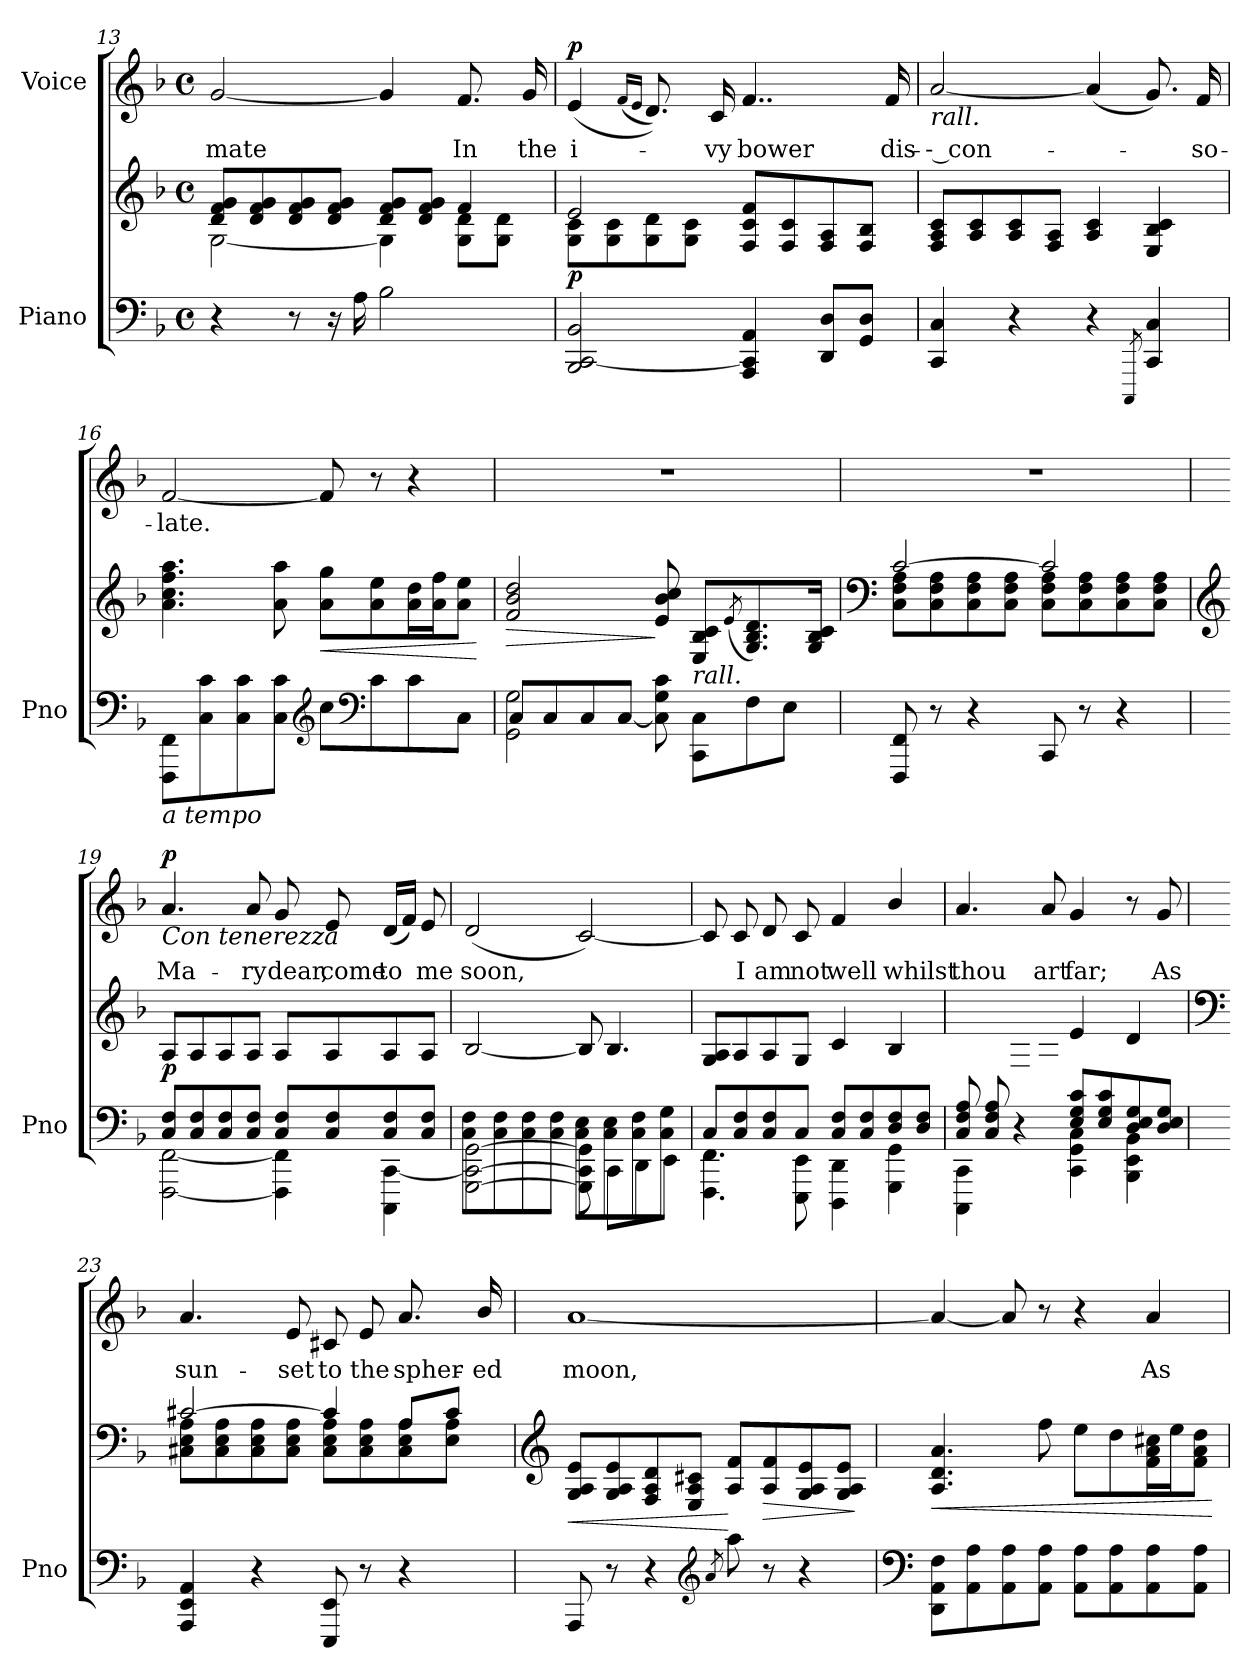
**kern	**kern	**dynam	**kern	**text	**dynam
*part2	*part2	*part2	*part1	*part1	*part1
*staff3	*staff2	*staff2/3	*staff1	*staff1	*staff1
*I"Piano	*	*	*I"Voice	*	*
*I'Pno	*	*	*	*	*
!!LO:LB:g=z
*clefF4	*clefG2	*	*clefG2	*	*
*k[b-]	*k[b-]	*	*k[b-]	*	*
*M4/4	*M4/4	*	*M4/4	*	*
*met(c)	*met(c)	*	*met(c)	*	*
=13	=13	=13	=13	=13	=13
*	*^	*	*	*	*
!	!	!	!	!	!LO:LY:b	!
4r	8d/ 8f/ 8g/L	[2G\	.	[2g/	mate	.
.	8d/ 8f/ 8g/	.	.	.	.	.
8r	8d/ 8f/ 8g/	.	.	.	.	.
16r	8d/ 8f/ 8g/J	.	.	.	.	.
16A\	.	.	.	.	.	.
2B-\	8d/ 8f/ 8g/L	4G\]	.	4g/]	.	.
.	8d/ 8f/ 8g/J	.	.	.	.	.
!	!	!	!	!	!LO:LY:b	!
.	4f/	8G\ 8d\L	.	8.f/	In	.
.	.	8G\ 8d\J	.	.	.	.
!	!	!	!	!	!LO:LY:b	!
.	.	.	.	16g/	the	.
=14	=14	=14	=14	=14	=14	=14
!	!	!	!LO:DY:b	!	!LO:LY:b	!LO:DY:a
2BBB-/ [<2CC/ 2BB-/	2e/	8G\ 8c\L	p	(4e/	i-	p
.	.	8G\ 8c\	.	.	.	.
.	.	.	.	(16qf/LL	.	.
.	.	.	.	16qe/JJ	.	.
.	.	8G\ 8d\	.	8.d/))	.	.
.	.	8G\ 8c\J	.	.	.	.
!	!	!	!	!	!LO:LY:b	!
.	.	.	.	16c/	-vy	.
!	!	!	!	!	!LO:LY:b	!
4AAA/ 4CC/] 4AA/	8F/ 8c/ 8f/L	2ryy	.	4..f/	bower	.
.	8F/ 8c/	.	.	.	.	.
8DD/ 8D/L	8F/ 8A/	.	.	.	.	.
8GG/ 8D/J	8F/ 8B-/J	.	.	.	.	.
!	!	!	!	!	!LO:LY:b	!
.	.	.	.	16f/	dis-	.
*	*v	*v	*	*	*	*
!!LO:PB:g=z
=15	=15	=15	=15	=15	=15
!	!	!	!LO:TX:b:i:t=rall.	!	!
!	!	!	!	!LO:LY:b	!
4CC/ 4C/	8F/ 8A/ 8c/L	.	[2a/	-- con-	.
.	8A/ 8c/	.	.	.	.
4r	8A/ 8c/	.	.	.	.
.	8F/ 8A/J	.	.	.	.
4r	4A/ 4c/	.	(4a/]	.	.
8qCCC/	.	.	.	.	.
4CC/ 4C/	4E/ 4B-/ 4c/	.	8.g/)	.	.
!	!	!	!	!LO:LY:b	!
.	.	.	16f/	-so-	.
=16	=16	=16	=16	=16	=16
!LO:TX:b:i:t=a tempo	!	!	!	!	!
!	!	!	!	!LO:LY:b	!
8FFF\ 8FF\L	4.a\ 4.cc\ 4.ff\ 4.aa\	.	[2f/	-late.	.
8C\ 8c\	.	.	.	.	.
8C\ 8c\	.	.	.	.	.
8C\ 8c\J	8a\ 8aa\	.	.	.	.
*clefG2	*	*	*	*	*
!	!	!LO:HP:b	!	!	!
8cc\L	8a\ 8gg\L	<	8f/]	.	.
*clefF4	*	*	*	*	*
8c\	8a\ 8ee\	.	8r	.	.
8c\	16a\ 16dd\L	.	4r	.	.
.	16a\ 16ff\J	.	.	.	.
8C\J	8a\ 8ee\J	.	.	.	.
.	.	[	.	.	.
=17	=17	=17	=17	=17	=17
*^	*	*	*	*	*
!	!	!	!LO:HP:b	!	!	!
2GG\ 2G\	8C/L	2f/ 2b-/ 2dd/	>	1r	.	.
.	8C/	.	.	.	.	.
.	8C/	.	.	.	.	.
.	[8C/J	.	.	.	.	.
8C\] 8G\ 8c\	2ryy	8e/ 8b-/ 8cc/	]	.	.	.
!	!	!LO:TX:b:i:t=rall.	!	!	!	!
8CC\ 8C\L	.	8E/ 8B-/ 8c/L	.	.	.	.
.	.	(8qe/	.	.	.	.
8F\	.	8.G/ 8.B-/ 8.d/)	.	.	.	.
8E\J	.	.	.	.	.	.
.	.	16G/ 16B-/ 16c/Jk	.	.	.	.
*v	*v	*	*	*	*	*
!!LO:LB:g=z
=18	=18	=18	=18	=18	=18
*	*clefF4	*	*	*	*
*	*^	*	*	*	*
8FFF/ 8FF/	[2c/	8C\ 8F\ 8A\L	.	1r	.	.
8r	.	8C\ 8F\ 8A\	.	.	.	.
4r	.	8C\ 8F\ 8A\	.	.	.	.
.	.	8C\ 8F\ 8A\J	.	.	.	.
8CC/	2c/]	8C\ 8F\ 8A\L	.	.	.	.
8r	.	8C\ 8F\ 8A\	.	.	.	.
4r	.	8C\ 8F\ 8A\	.	.	.	.
.	.	8C\ 8F\ 8A\J	.	.	.	.
*	*v	*v	*	*	*	*
=19	=19	=19	=19	=19	=19
*	*clefG2	*	*	*	*
*^	*^	*	*	*	*
!	!	!	!	!	!LO:TX:b:i:t=Con tenerezza	!	!
!	!	!	!	!LO:DY:b	!	!LO:LY:b	!LO:DY:a
*	*	*v	*v	*	*	*	*
8C/ 8F/L	[2FFF\ [<2FF\	8A/L	p	4.a/	Ma-	p
8C/ 8F/	.	8A/	.	.	.	.
8C/ 8F/	.	8A/	.	.	.	.
!	!	!	!	!	!LO:LY:b	!
8C/ 8F/J	.	8A/J	.	8a/	-ry	.
!	!	!	!	!	!LO:LY:b	!
8C/ 8F/L	4FFF\] 4FF\]	8A/L	.	8g/	dear,	.
!	!	!	!	!	!LO:LY:b	!
8C/ 8F/	.	8A/	.	8e/	come	.
!	!	!	!	!	!LO:LY:b	!
8C/ 8F/	4CCC\ [4CC\	8A/	.	(16d/LL	to	.
.	.	.	.	16f/JJ)	.	.
!	!	!	!	!	!LO:LY:b	!
8C/ 8F/J	.	8A/J	.	8e/	me	.
=20	=20	=20	=20	=20	=20	=20
!	!	!	!	!	!LO:LY:b	!
[2GGG\ 2CC\_ [2GG\	8C\ 8F\L	[2B-/	.	(2d/	soon,	.
.	8C\ 8F\	.	.	.	.	.
.	8C\ 8F\	.	.	.	.	.
.	8C\ 8F\J	.	.	.	.	.
8GGG\] 8CC\] 8GG\]	8C\ 8E\L	8B-/]	.	[2c/)	.	.
8CC\L	8C\ 8E\	4.B-/	.	.	.	.
8DD\	8C\ 8F\	.	.	.	.	.
8EE\J	8C\ 8G\J	.	.	.	.	.
!!LO:LB:g=z
=21	=21	=21	=21	=21	=21	=21
*	*^	*	*	*	*	*
8C/L	4.FFF\ 4.FF\	2ryy	8G/ 8A/L	.	8c/]	.	.
!	!	!	!	!	!	!LO:LY:b	!
8C/ 8F/	.	.	8A/	.	8c/	I	.
!	!	!	!	!	!	!LO:LY:b	!
8C/ 8F/	.	.	8A/	.	8d/	am	.
!	!	!	!	!	!	!LO:LY:b	!
8C/J	8EEE\ 8EE\	.	8G/J	.	8c/	not	.
!	!	!	!	!	!	!LO:LY:b	!
2ryy	4DDD\ 4DD\	8C/ 8F/L	4c/	.	4f/	well	.
.	.	8C/ 8F/	.	.	.	.	.
!	!	!	!	!	!	!LO:LY:b	!
.	4GGG\ 4GG\	8D/ 8F/	4B-/	.	4b-/	whilst	.
.	.	8D/ 8F/J	.	.	.	.	.
=22	=22	=22	=22	=22	=22	=22	=22
!	!	!	!	!	!	!LO:LY:b	!
8C/ 8F/ 8A/L	4CCC\ 4CC\	2ryy	4ryy	.	4.a/	thou	.
8C/ 8F/ 8A/	.	.	.	.	.	.	.
2.ryy	4r	.	8F/ 8A/ 8c/	.	.	.	.
!	!	!	!	!	!	!LO:LY:b	!
.	.	.	8A/ 8c/ 8f/J	.	8a/	art	.
!	!	!	!	!	!	!LO:LY:b	!
.	4CC\ 4GG\ 4C\	8E/ 8G/ 8c/L	4e/	.	4g/	far;	.
.	.	8E/ 8G/ 8c/	.	.	.	.	.
.	4BBB-\ 4EE\ 4BB-\	8D/ 8E/ 8G/	4d/	.	8r	.	.
!	!	!	!	!	!	!LO:LY:b	!
.	.	8D/ 8E/ 8G/J	.	.	8g/	As	.
*v	*v	*v	*	*	*	*	*
=23	=23	=23	=23	=23	=23
*	*clefF4	*	*	*	*
*^	*^	*	*	*	*
*	*^	*	*	*	*	*	*
!	!	!	!	!	!	!	!LO:LY:b	!
*v	*v	*v	*	*	*	*	*	*
4AAA/ 4EE/ 4AA/	[2c#X/	8C#X\ 8E\ 8A\L	.	4.a/	sun-	.
.	.	8C#\ 8E\ 8A\	.	.	.	.
4r	.	8C#\ 8E\ 8A\	.	.	.	.
!	!	!	!	!	!LO:LY:b	!
.	.	8C#\ 8E\ 8A\J	.	8e/	-set	.
!	!	!	!	!	!LO:LY:b	!
8EEE/ 8EE/	4c#/]	8C#\ 8E\ 8A\L	.	8c#X/	to	.
!	!	!	!	!	!LO:LY:b	!
8r	.	8C#\ 8E\ 8A\	.	8e/	the	.
!	!	!	!	!	!LO:LY:b	!
4r	8A/L	8C#\ 8E\ 8A\	.	8.a/	spher-	.
.	8c#/J	8E\ 8A\J	.	.	.	.
!	!	!	!	!	!LO:LY:b	!
.	.	.	.	16b-/	-ed	.
*	*v	*v	*	*	*	*
!!LO:LB:g=z
=24	=24	=24	=24	=24	=24
*	*clefG2	*	*	*	*
!	!	!LO:HP:b	!	!LO:LY:b	!
8AAA/	8G/ 8A/ 8e/L	<	[1a	moon,	.
8r	8G/ 8A/ 8e/	.	.	.	.
4r	8F/ 8A/ 8d/	.	.	.	.
.	8E/ 8A/ 8c#X/J	.	.	.	.
*clefG2	*	*	*	*	*
8qa/	.	.	.	.	.
8aa\	8A/ 8f/L	[	.	.	.
!	!	!LO:HP:b	!	!	!
8r	8A/ 8f/	>	.	.	.
4r	8G/ 8A/ 8e/	.	.	.	.
.	8G/ 8A/ 8e/J	.	.	.	.
.	.	]	.	.	.
=25	=25	=25	=25	=25	=25
*clefF4	*	*	*	*	*
!	!	!LO:HP:b	!	!	!
8DD\ 8AA\ 8F\L	4.A/ 4.d/ 4.a/	<	4a/_	.	.
8AA\ 8A\	.	.	.	.	.
8AA\ 8A\	.	.	8a/]	.	.
8AA\ 8A\J	8ff\	.	8r	.	.
8AA\ 8A\L	8ee\L	.	4r	.	.
8AA\ 8A\	8dd\	.	.	.	.
!	!	!	!	!LO:LY:b	!
8AA\ 8A\	16f\ 16a\ 16cc#X\L	.	4a/	As	.
.	16ee\J	.	.	.	.
8AA\ 8A\J	8f\ 8a\ 8dd\J	.	.	.	.
.	.	[	.	.	.
=	=	=	=	=	=
*-	*-	*-	*-	*-	*-
